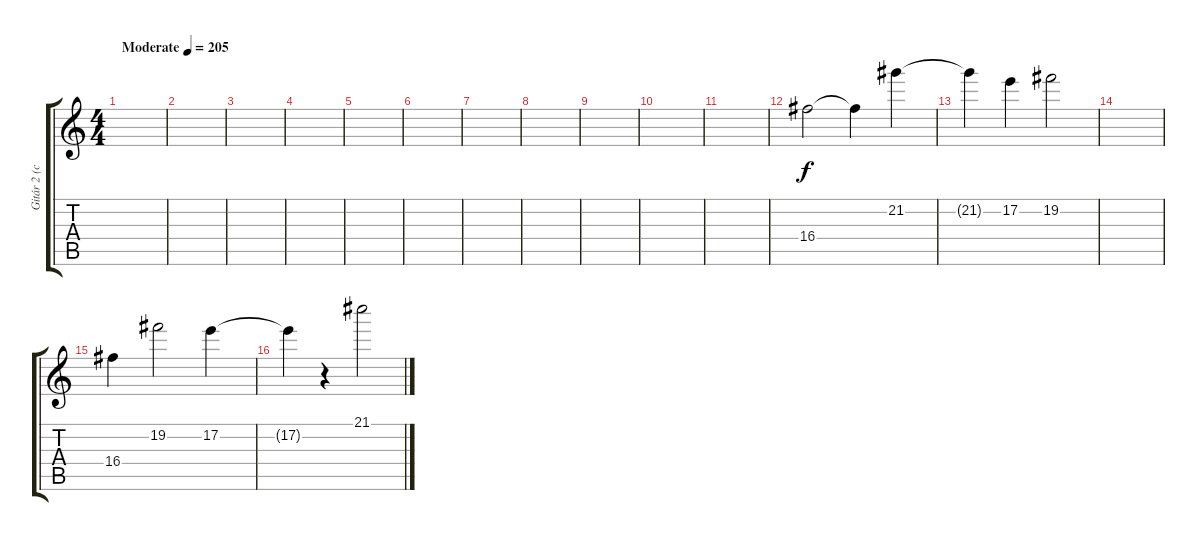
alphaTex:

\track ("Gitár 2 (clean)" "Gitár 2 (c") {instrument acousticguitarsteel}
\staff {score tabs}
\tuning (E4 B3 G3 D3 A2 E2) {hide}
\ts (4 4)
\tempo (205 "Moderate")
\clef g2
\ks c
|
|
|
|
|
|
|
|
|
|
|
16.4.2 16.4{t}.4 21.2.4 |
21.2{t}.4 17.2.4 19.2.2 |
|
16.4.4 19.2.2 17.2.4 |
17.2{t}.4 r.4 21.1.2
